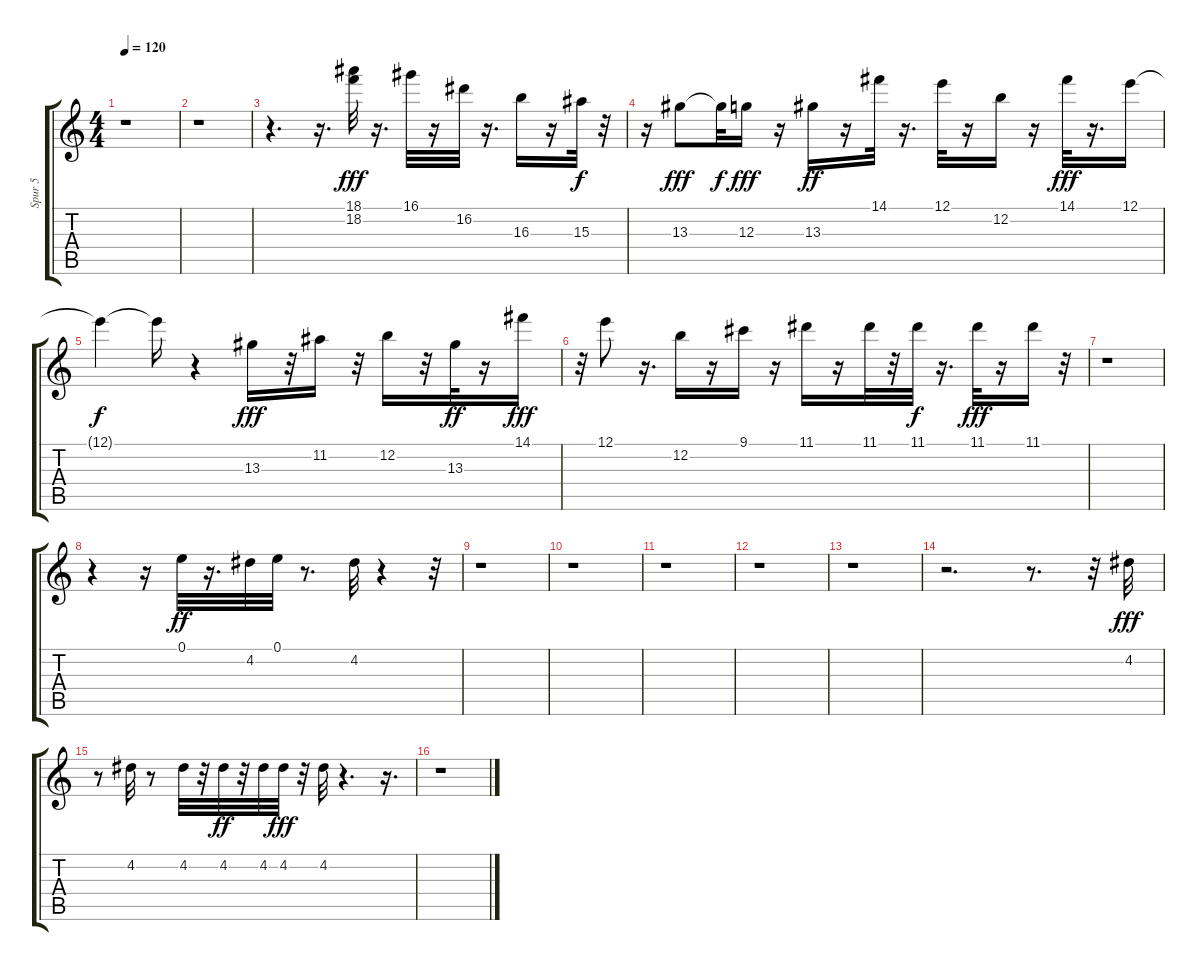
\track ("Spur 5" "Spur 5") {instrument acousticguitarnylon}
\staff {score tabs}
\tuning (E4 B3 G3 D3 A2 E2) {hide}
\ts (4 4)
\tempo 120
\clef g2
\ks c
r.1{dy ff} |
r.1 |
r.4{d} r.16{d} (18.1 18.2).32{dy fff} r.16{d} 16.1.32 r.16 16.2.32 r.16{d} 16.3.16 r.16 15.3.32{dy f} r.32 |
r.16 13.3.8{dy fff} 13.3{t}.32{dy f} 12.3.16{dy fff} r.16 13.3.16{dy ff} r.16 14.1.32 r.16{d} 12.1.32 r.16 12.2.16 r.16 14.1.32{dy fff} r.16{d} 12.1.16 |
12.1{t}.4{dy f} 12.1{t}.16 r.4 13.3.16{dy fff} r.32 11.2.16 r.32 12.2.16 r.32 13.3.32{dy ff} r.16 14.1.16{dy fff} |
r.32 12.1.8 r.16{d} 12.2.16 r.16 9.1.16 r.16 11.1.16 r.16 11.1.32 r.32 11.1.32{dy f} r.16{d} 11.1.32{dy fff} r.16 11.1.16 r.32 |
r.1 |
r.4 r.16 0.1.32{dy ff} r.16{d} 4.2.32 0.1.32 r.8{d} 4.2.32 r.4 r.32 |
r.1 |
r.1 |
r.1 |
r.1 |
r.1 |
r.2{d} r.8{d} r.32 4.2.32{dy fff} |
r.8 4.2.32 r.8 4.2.32 r.32 4.2.32{dy ff} r.32 4.2.32 4.2.32{dy fff} r.32 4.2.32 r.4{d} r.16{d} |
r.1
